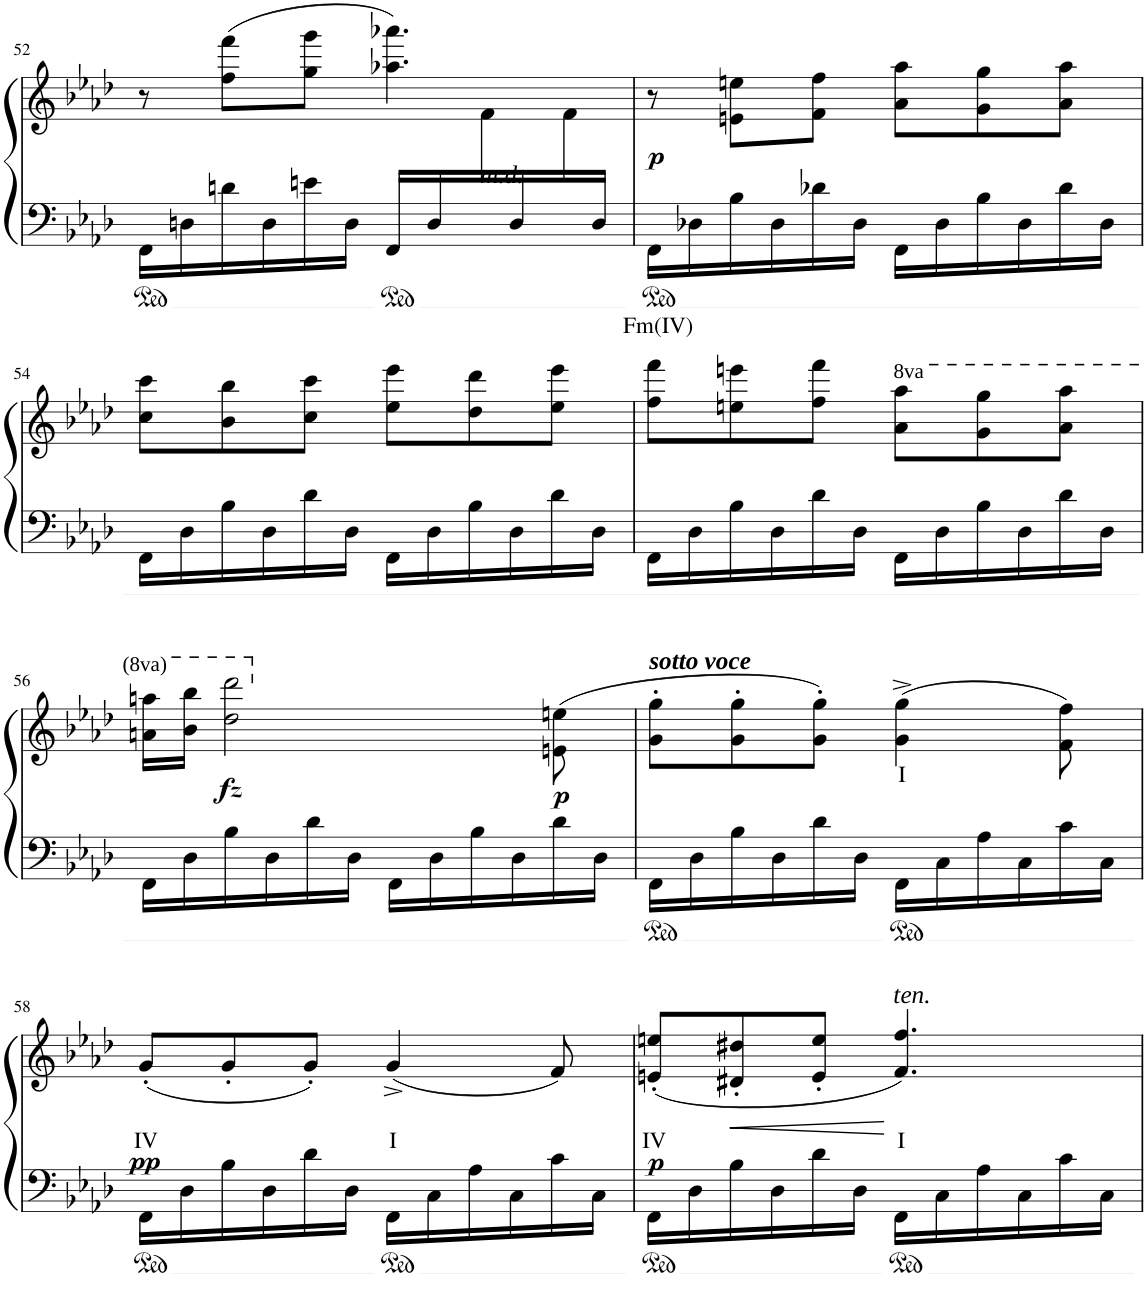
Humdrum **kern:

**kern	**text	**kern	**text	**dynam
*part1	*part1	*part1	*part1	*part1
*staff2	*staff2	*staff1	*staff1	*staff1/2
*I"Piano	*	*	*	*
*I'Pno	*	*	*	*
!!LO:PB:g=z
*clefF4	*	*clefG2	*	*
*k[b-e-a-d-]	*	*k[b-e-a-d-]	*	*
*M6/8	*	*M6/8	*	*
=52	=52	=52	=52	=52
*	*	*^	*	*
16FF\LL	.	8r	2ryy	.	.
16Dn\	.	.	.	.	.
16dn\	.	(8ff\ 8fff\L	.	.	.
16D\	.	.	.	.	.
16en\	.	8gg\ 8ggg\J	.	.	.
16D\JJ	.	.	.	.	.
16FF/LL	.	4.aa-X\ 4.aaa-X\)	.	.	.
16D/	.	.	.	.	.
!LO:TX:a:i:t=m.d.	!	!	!	!	!
16ryy	.	.	16f\	.	.
16D/	.	.	16ryy	.	.
16ryy	.	.	16f\	.	.
16D/JJ	.	.	16ryy	.	.
=53	=53	=53	=53	=53	=53
!	!LO:LY:b	!	!	!	!LO:DY:b
*	*	*v	*v	*	*
16FF\LL	Fm(IV)	8r	.	p
16D-X\	.	.	.	.
16B-\	.	8en\ 8een\L	.	.
16D-\	.	.	.	.
16d-X\	.	8f\ 8ff\J	.	.
16D-\JJ	.	.	.	.
16FF\LL	.	8a-\ 8aa-\L	.	.
16D-\	.	.	.	.
16B-\	.	8g\ 8gg\	.	.
16D-\	.	.	.	.
16d-\	.	8a-\ 8aa-\J	.	.
16D-\JJ	.	.	.	.
!!LO:LB:g=z
=54	=54	=54	=54	=54
16FF\LL	.	8cc\ 8ccc\L	.	.
16D-\	.	.	.	.
16B-\	.	8b-\ 8bb-\	.	.
16D-\	.	.	.	.
16d-\	.	8cc\ 8ccc\J	.	.
16D-\JJ	.	.	.	.
16FF\LL	.	8ee-\ 8eee-\L	.	.
16D-\	.	.	.	.
16B-\	.	8dd-\ 8ddd-\	.	.
16D-\	.	.	.	.
16d-\	.	8ee-\ 8eee-\J	.	.
16D-\JJ	.	.	.	.
=55	=55	=55	=55	=55
16FF\LL	.	8ff\ 8fff\L	.	.
16D-\	.	.	.	.
16B-\	.	8een\ 8eeen\	.	.
16D-\	.	.	.	.
16d-\	.	8ff\ 8fff\J	.	.
16D-\JJ	.	.	.	.
*	*	*8va	*	*
16FF\LL	.	8aa-\ 8aaa-\L	.	.
16D-\	.	.	.	.
16B-\	.	8gg\ 8ggg\	.	.
16D-\	.	.	.	.
16d-\	.	8aa-\ 8aaa-\J	.	.
16D-\JJ	.	.	.	.
!!LO:LB:g=z
=56	=56	=56	=56	=56
16FF\LL	.	16aan\ 16aaan\LL	.	.
16D-\	.	16bb-\ 16bbb-\JJ	.	.
!	!	!	!	!LO:DY:b
16B-\	.	2ddd-\ 2dddd-\	.	fz
16D-\	.	.	.	.
16d-\	.	.	.	.
16D-\JJ	.	.	.	.
16FF\LL	.	.	.	.
16D-\	.	.	.	.
16B-\	.	.	.	.
16D-\	.	.	.	.
*	*	*X8va	*	*
!	!	!	!	!LO:DY:b
16d-\	.	(8en\ 8een\	.	p
16D-\JJ	.	.	.	.
=57	=57	=57	=57	=57
!	!	!LO:TX:a:Bi:t=sotto voce	!	!
16FF\LL	.	8g\' 8gg\'L	.	.
16D-\	.	.	.	.
16B-\	.	8g\' 8gg\'	.	.
16D-\	.	.	.	.
16d-\	.	8g\' 8gg\'J)	.	.
16D-\JJ	.	.	.	.
!	!	!	!LO:LY:b	!
16FF\LL	.	(4g\^ 4gg\^	I	.
16C\	.	.	.	.
16A-\	.	.	.	.
16C\	.	.	.	.
16c\	.	8f\ 8ff\)	.	.
16C\JJ	.	.	.	.
!!LO:LB:g=z
=58	=58	=58	=58	=58
!	!	!	!LO:LY:b	!LO:DY:b
16FF\LL	.	(8g'/L	IV	pp
16D-\	.	.	.	.
16B-\	.	8g'/	.	.
16D-\	.	.	.	.
16d-\	.	8g'/J)	.	.
16D-\JJ	.	.	.	.
!	!	!	!LO:LY:b	!
16FF\LL	.	(4g^/	I	.
16C\	.	.	.	.
16A-\	.	.	.	.
16C\	.	.	.	.
16c\	.	8f/)	.	.
16C\JJ	.	.	.	.
=59	=59	=59	=59	=59
!	!	!	!LO:LY:b	!LO:DY:b
16FF\LL	.	(8en/' 8een/'L	IV	p
16D-\	.	.	.	.
!	!	!	!	!LO:HP:b
16B-\	.	8d#X/' 8dd#X/'	.	<
16D-\	.	.	.	.
16d-\	.	8e/' 8ee/'J	.	.
16D-\JJ	.	.	.	.
!	!	!LO:TX:a:i:t=ten.	!	!
!	!	!	!LO:LY:b	!
16FF\LL	.	4.f/ 4.ff/)	I	[
16C\	.	.	.	.
16A-\	.	.	.	.
16C\	.	.	.	.
16c\	.	.	.	.
16C\JJ	.	.	.	.
=	=	=	=	=
*-	*-	*-	*-	*-
